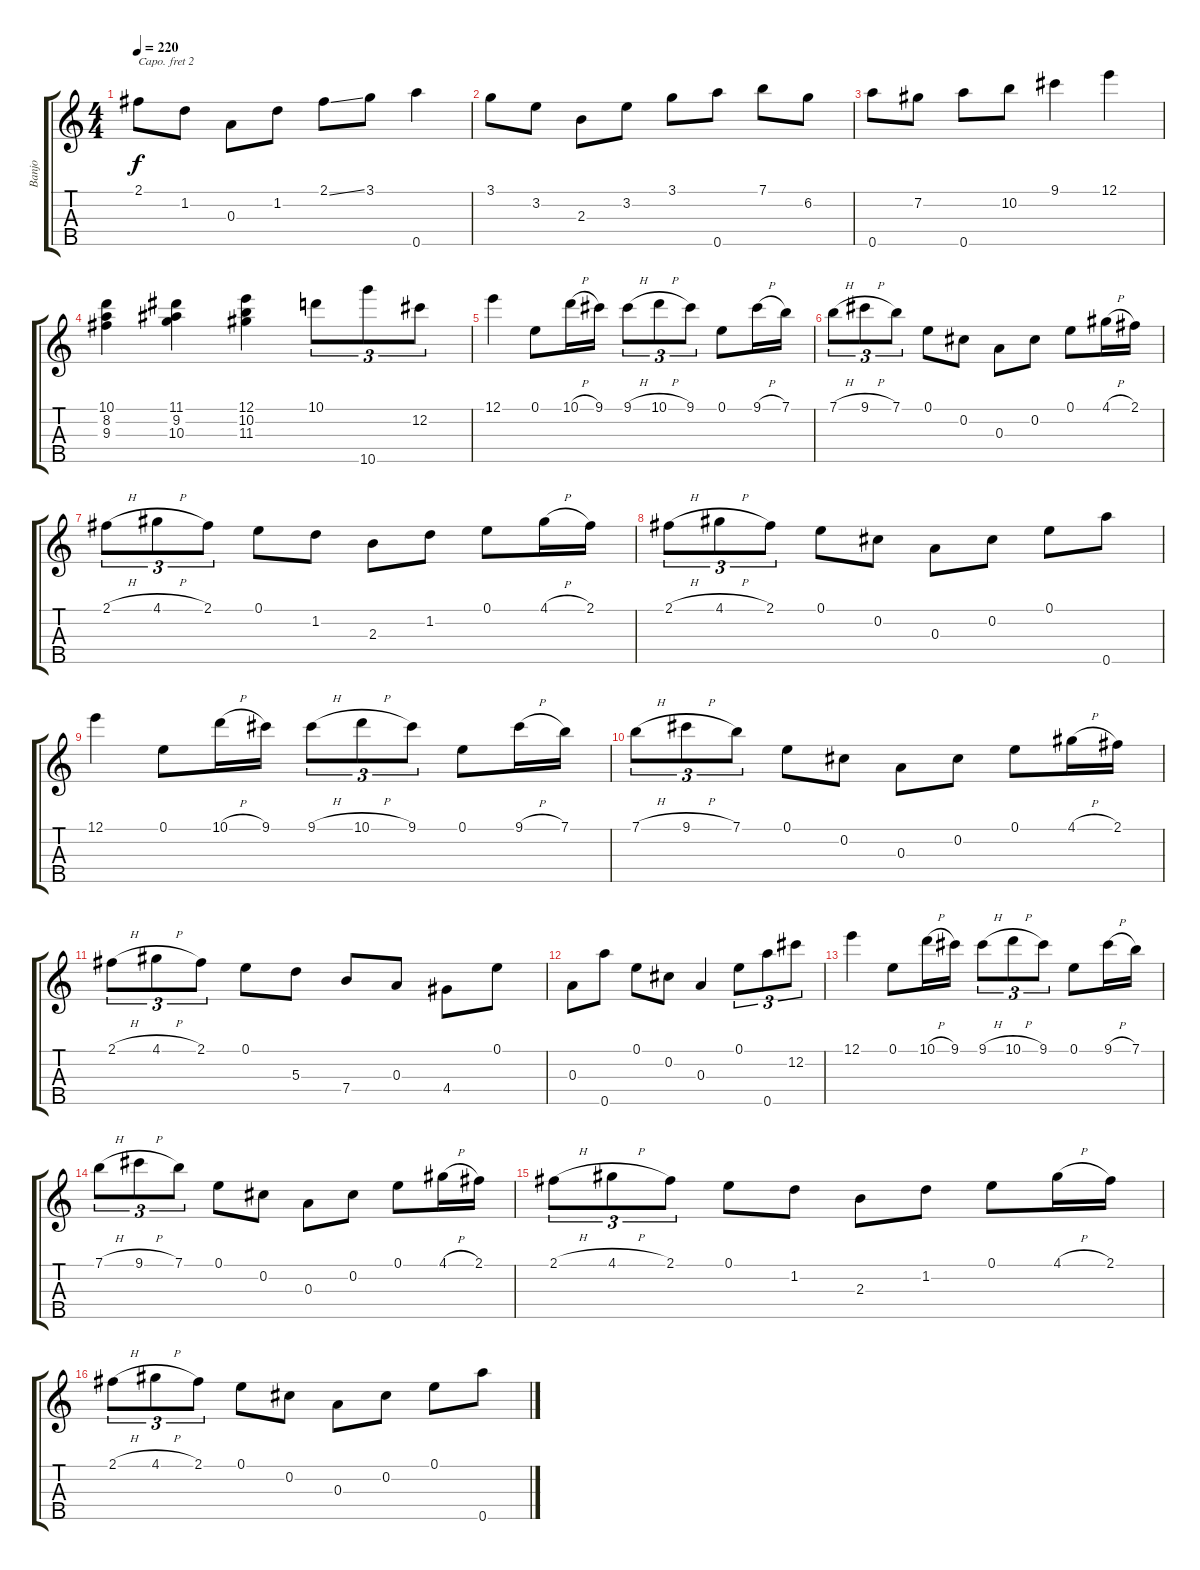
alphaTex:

\track ("Banjo" "Banjo") {instrument banjo}
\staff {score tabs}
\capo 2
\tuning (D4 B3 G3 D3 G4) {hide}
\displaytranspose 12
\ts (4 4)
\tempo 220
\clef g2
\ks c
2.1.8{dy f} 1.2.8 0.3.8 1.2.8 2.1{ss}.8 3.1.8 0.5.4 |
3.1.8 3.2.8 2.3.8 3.2.8 3.1.8 0.5.8 7.1.8 6.2.8 |
0.5.8 7.2.8 0.5.8 10.2.8 9.1.4 12.1.4 |
(10.1 8.2 9.3).4 (11.1 9.2 10.3).4 (12.1 10.2 11.3).4 10.1.8{tu (3 2)} 10.5.8{tu (3 2)} 12.2.8{tu (3 2)} |
12.1.4 0.1.8 10.1{h}.16 9.1.16 9.1{h}.8{tu (3 2)} 10.1{h}.8{tu (3 2)} 9.1.8{tu (3 2)} 0.1.8 9.1{h}.16 7.1.16 |
7.1{h}.8{tu (3 2)} 9.1{h}.8{tu (3 2)} 7.1.8{tu (3 2)} 0.1.8 0.2.8 0.3.8 0.2.8 0.1.8 4.1{h}.16 2.1.16 |
2.1{h}.8{tu (3 2)} 4.1{h}.8{tu (3 2)} 2.1.8{tu (3 2)} 0.1.8 1.2.8 2.3.8 1.2.8 0.1.8 4.1{h}.16 2.1.16 |
2.1{h}.8{tu (3 2)} 4.1{h}.8{tu (3 2)} 2.1.8{tu (3 2)} 0.1.8 0.2.8 0.3.8 0.2.8 0.1.8 0.5.8 |
12.1.4 0.1.8 10.1{h}.16 9.1.16 9.1{h}.8{tu (3 2)} 10.1{h}.8{tu (3 2)} 9.1.8{tu (3 2)} 0.1.8 9.1{h}.16 7.1.16 |
7.1{h}.8{tu (3 2)} 9.1{h}.8{tu (3 2)} 7.1.8{tu (3 2)} 0.1.8 0.2.8 0.3.8 0.2.8 0.1.8 4.1{h}.16 2.1.16 |
2.1{h}.8{tu (3 2)} 4.1{h}.8{tu (3 2)} 2.1.8{tu (3 2)} 0.1.8 5.3.8 7.4.8 0.3.8 4.4.8 0.1.8 |
0.3.8 0.5.8 0.1.8 0.2.8 0.3.4 0.1.8{tu (3 2)} 0.5.8{tu (3 2)} 12.2.8{tu (3 2)} |
12.1.4 0.1.8 10.1{h}.16 9.1.16 9.1{h}.8{tu (3 2)} 10.1{h}.8{tu (3 2)} 9.1.8{tu (3 2)} 0.1.8 9.1{h}.16 7.1.16 |
7.1{h}.8{tu (3 2)} 9.1{h}.8{tu (3 2)} 7.1.8{tu (3 2)} 0.1.8 0.2.8 0.3.8 0.2.8 0.1.8 4.1{h}.16 2.1.16 |
2.1{h}.8{tu (3 2)} 4.1{h}.8{tu (3 2)} 2.1.8{tu (3 2)} 0.1.8 1.2.8 2.3.8 1.2.8 0.1.8 4.1{h}.16 2.1.16 |
2.1{h}.8{tu (3 2)} 4.1{h}.8{tu (3 2)} 2.1.8{tu (3 2)} 0.1.8 0.2.8 0.3.8 0.2.8 0.1.8 0.5.8
